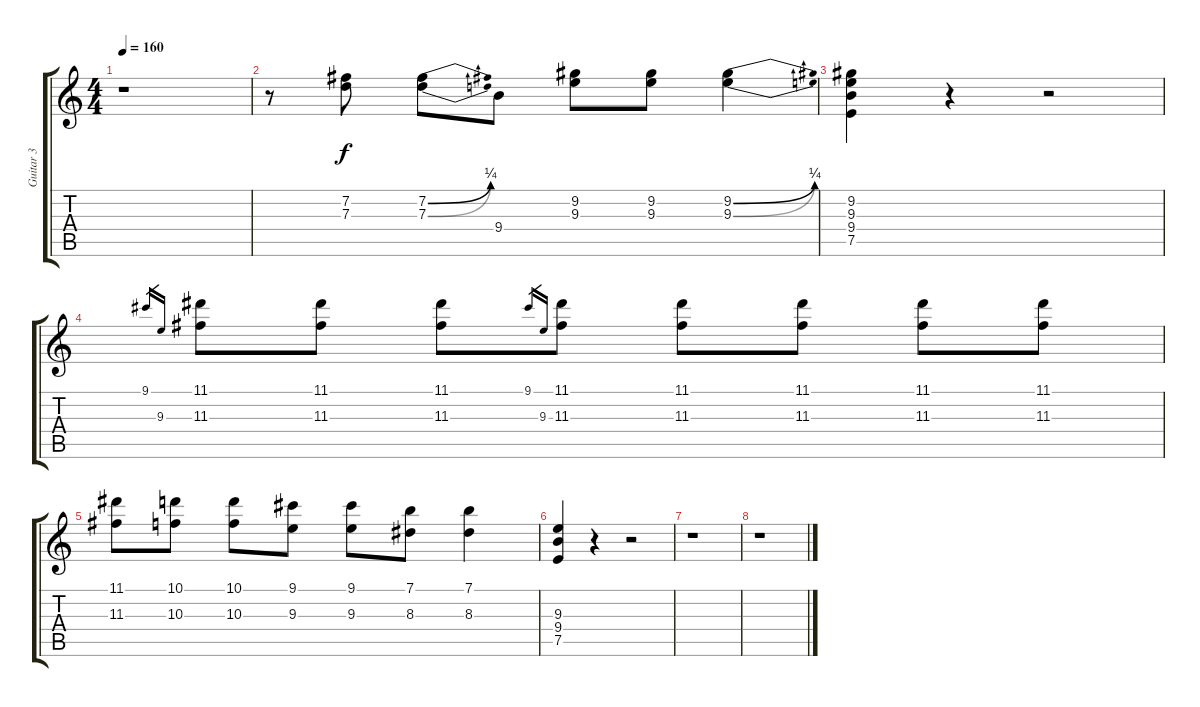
\track ("Guitar 3" "Guitar 3") {instrument distortionguitar}
\staff {score tabs}
\tuning (E4 B3 G3 D3 A2 E2) {hide}
\ts (4 4)
\tempo 160
\clef g2
\ks c
r.1{dy f} |
r.8 (7.2 7.3).8 (7.2{be (bend 0 0 60 1)} 7.3{be (bend 0 0 60 1)}).8 9.4.8 (9.2 9.3).8 (9.2 9.3).8 (9.2{be (bend 0 0 60 1)} 9.3{be (bend 0 0 60 1)}).4 |
(9.2 9.3 9.4 7.5).4 r.4 r.2 |
9.1.16{gr} 9.3.16{gr} (11.1 11.3).8 (11.1 11.3).8 (11.1 11.3).8 9.1.16{gr} 9.3.16{gr} (11.1 11.3).8 (11.1 11.3).8 (11.1 11.3).8 (11.1 11.3).8 (11.1 11.3).8 |
(11.1 11.3).8 (10.1 10.3).8 (10.1 10.3).8 (9.1 9.3).8 (9.1 9.3).8 (7.1 8.3).8 (7.1 8.3).4 |
(9.3 9.4 7.5).4 r.4 r.2 |
r.1 |
r.1
